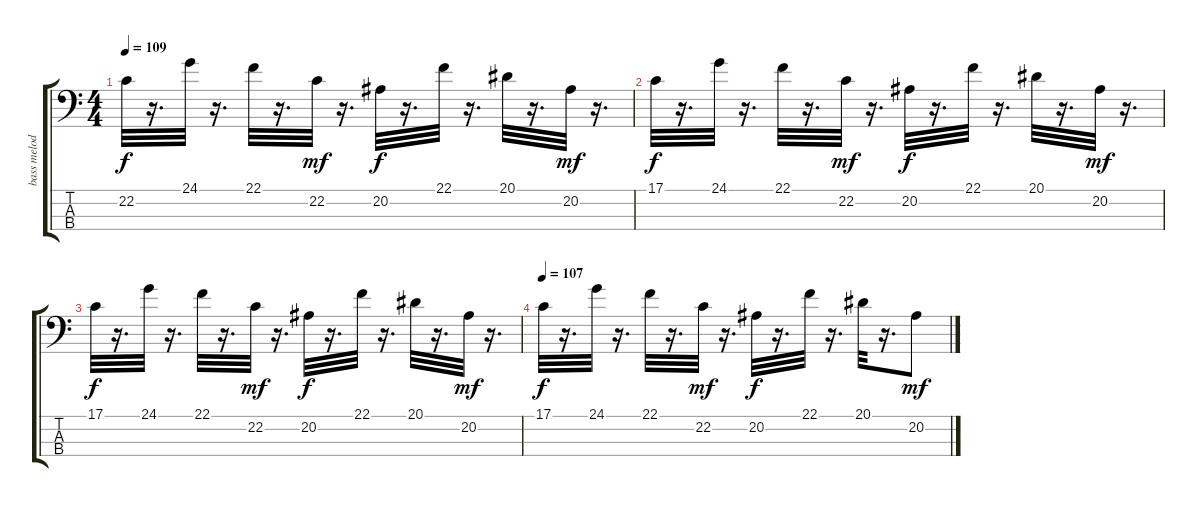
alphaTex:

\track ("bass melody" "bass melod") {instrument marimba}
\staff {score tabs}
\tuning (G2 D2 A1 E1) {hide}
\ts (4 4)
\tempo 109
\clef f4
\ks c
22.2.32{dy f instrument marimba} r.16{d} 24.1.32 r.16{d} 22.1.32 r.16{d} 22.2.32{dy mf} r.16{d} 20.2.32{dy f} r.16{d} 22.1.32 r.16{d} 20.1.32 r.16{d} 20.2.32{dy mf} r.16{d} |
17.1.32{dy f} r.16{d} 24.1.32 r.16{d} 22.1.32 r.16{d} 22.2.32{dy mf} r.16{d} 20.2.32{dy f} r.16{d} 22.1.32 r.16{d} 20.1.32 r.16{d} 20.2.32{dy mf} r.16{d} |
17.1.32{dy f} r.16{d} 24.1.32 r.16{d} 22.1.32 r.16{d} 22.2.32{dy mf} r.16{d} 20.2.32{dy f} r.16{d} 22.1.32 r.16{d} 20.1.32 r.16{d} 20.2.32{dy mf} r.16{d} |
\tempo 107
17.1.32{dy f} r.16{d} 24.1.32 r.16{d} 22.1.32 r.16{d} 22.2.32{dy mf} r.16{d} 20.2.32{dy f} r.16{d} 22.1.32 r.16{d} 20.1.32 r.16{d} 20.2.8{dy mf}
